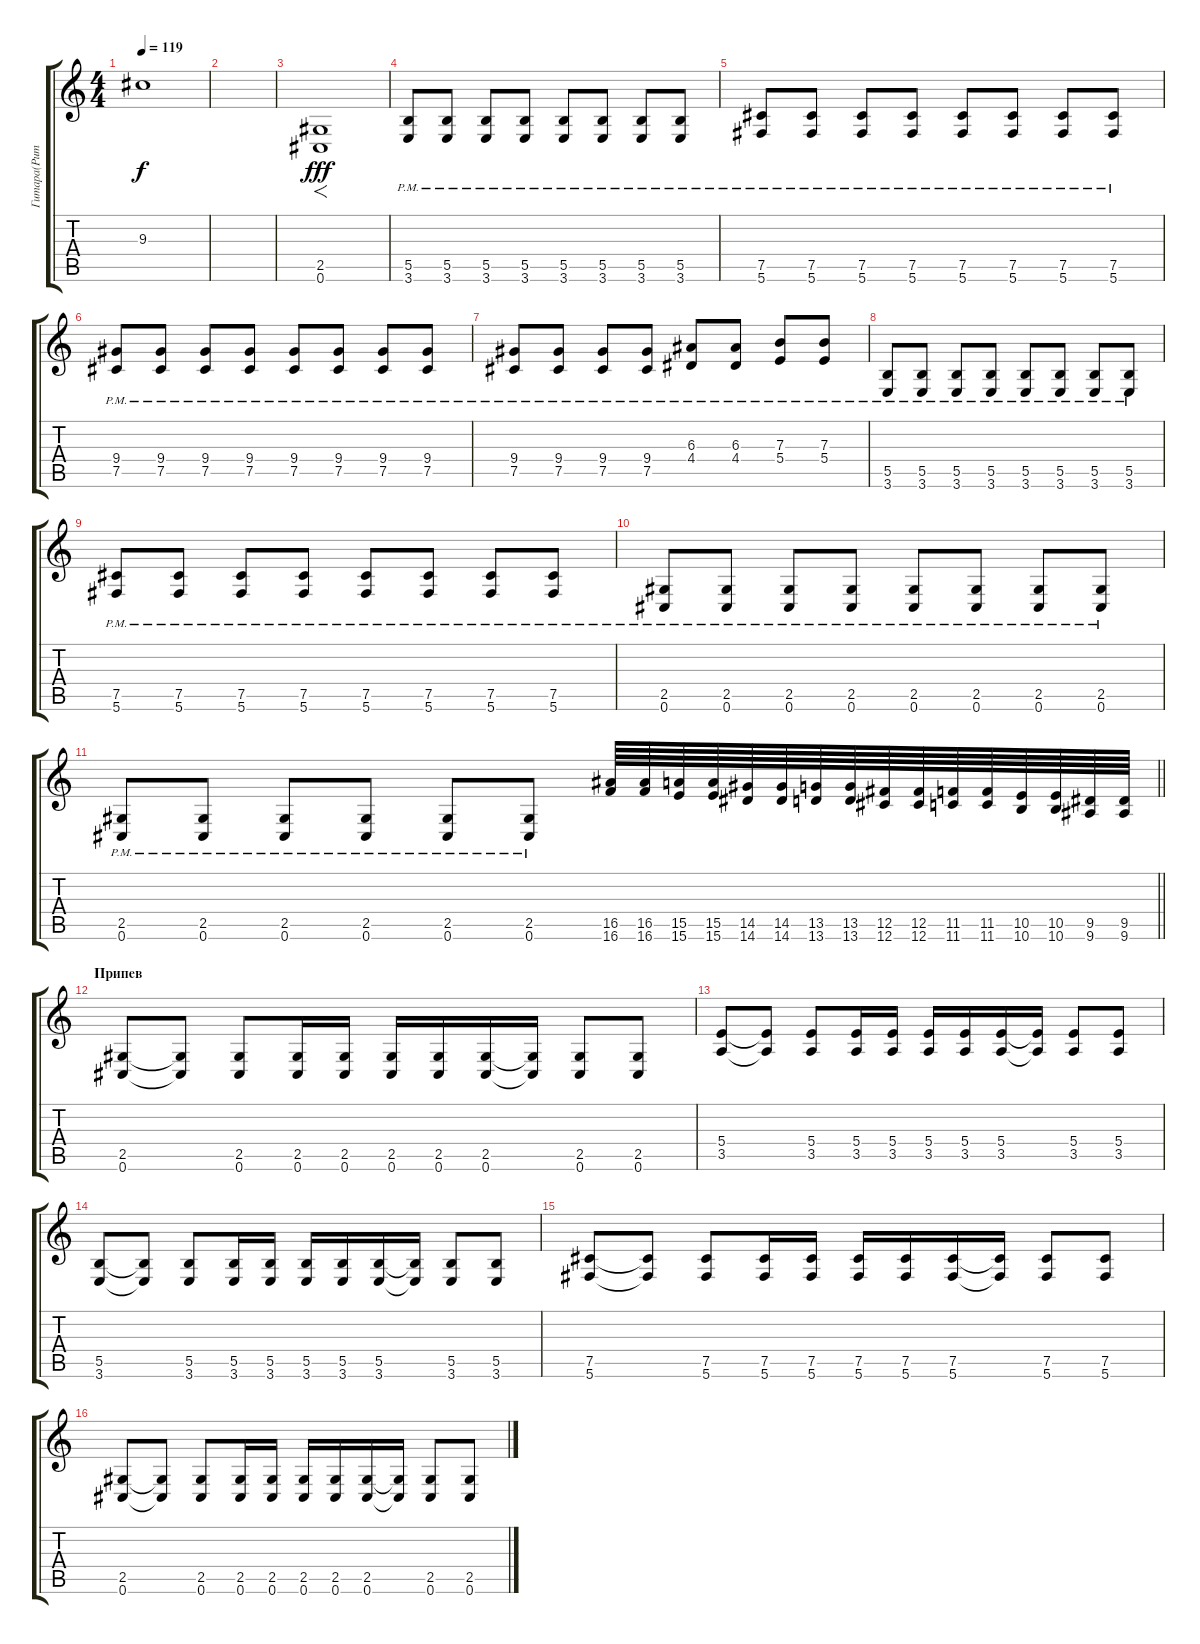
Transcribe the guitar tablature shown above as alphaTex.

\track ("Гитара(Ритм)" "Гитара(Рит") {instrument distortionguitar}
\staff {score tabs}
\tuning (Db4 Ab3 E3 B2 Gb2 Db2) {hide}
\ts (4 4)
\tempo 119
\clef g2
\ks c
9.3{t}.1{dy f} |
|
(2.5 0.6).1{f dy fff volume 13} |
(5.5{pm} 3.6{pm}).8 (5.5{pm} 3.6{pm}).8 (5.5{pm} 3.6{pm}).8 (5.5{pm} 3.6{pm}).8 (5.5{pm} 3.6{pm}).8 (5.5{pm} 3.6{pm}).8 (5.5{pm} 3.6{pm}).8 (5.5{pm} 3.6{pm}).8 |
(7.5{pm} 5.6{pm}).8 (7.5{pm} 5.6{pm}).8 (7.5{pm} 5.6{pm}).8 (7.5{pm} 5.6{pm}).8 (7.5{pm} 5.6{pm}).8 (7.5{pm} 5.6{pm}).8 (7.5{pm} 5.6{pm}).8 (7.5{pm} 5.6{pm}).8 |
(9.4{pm} 7.5{pm}).8 (9.4{pm} 7.5{pm}).8 (9.4{pm} 7.5{pm}).8 (9.4{pm} 7.5{pm}).8 (9.4{pm} 7.5{pm}).8 (9.4{pm} 7.5{pm}).8 (9.4{pm} 7.5{pm}).8 (9.4{pm} 7.5{pm}).8 |
(9.4{pm} 7.5{pm}).8 (9.4{pm} 7.5{pm}).8 (9.4{pm} 7.5{pm}).8 (9.4{pm} 7.5{pm}).8 (6.3{pm} 4.4{pm}).8 (6.3{pm} 4.4{pm}).8 (7.3{pm} 5.4{pm}).8 (7.3{pm} 5.4{pm}).8 |
(5.5{pm} 3.6{pm}).8 (5.5{pm} 3.6{pm}).8 (5.5{pm} 3.6{pm}).8 (5.5{pm} 3.6{pm}).8 (5.5{pm} 3.6{pm}).8 (5.5{pm} 3.6{pm}).8 (5.5{pm} 3.6{pm}).8 (5.5{pm} 3.6{pm}).8 |
(7.5{pm} 5.6{pm}).8 (7.5{pm} 5.6{pm}).8 (7.5{pm} 5.6{pm}).8 (7.5{pm} 5.6{pm}).8 (7.5{pm} 5.6{pm}).8 (7.5{pm} 5.6{pm}).8 (7.5{pm} 5.6{pm}).8 (7.5{pm} 5.6{pm}).8 |
(2.5{pm} 0.6{pm}).8 (2.5{pm} 0.6{pm}).8 (2.5{pm} 0.6{pm}).8 (2.5{pm} 0.6{pm}).8 (2.5{pm} 0.6{pm}).8 (2.5{pm} 0.6{pm}).8 (2.5{pm} 0.6{pm}).8 (2.5{pm} 0.6{pm}).8 |
\barLineRight lightlight
(2.5{pm} 0.6{pm}).8 (2.5{pm} 0.6{pm}).8 (2.5{pm} 0.6{pm}).8 (2.5{pm} 0.6{pm}).8 (2.5{pm} 0.6{pm}).8 (2.5{pm} 0.6{pm}).8 (16.5 16.6).64 (16.5 16.6).64 (15.5 15.6).64 (15.5 15.6).64 (14.5 14.6).64 (14.5 14.6).64 (13.5 13.6).64 (13.5 13.6).64 (12.5 12.6).64 (12.5 12.6).64 (11.5 11.6).64 (11.5 11.6).64 (10.5 10.6).64 (10.5 10.6).64 (9.5 9.6).64 (9.5 9.6).64 |
\section ("" "Припев")
(2.5 0.6).8 (2.5{t} 0.6{t}).8 (2.5 0.6).8 (2.5 0.6).16 (2.5 0.6).16 (2.5 0.6).16 (2.5 0.6).16 (2.5 0.6).16 (2.5{t} 0.6{t}).16 (2.5 0.6).8 (2.5 0.6).8 |
(5.4 3.5).8 (5.4{t} 3.5{t}).8 (5.4 3.5).8 (5.4 3.5).16 (5.4 3.5).16 (5.4 3.5).16 (5.4 3.5).16 (5.4 3.5).16 (5.4{t} 3.5{t}).16 (5.4 3.5).8 (5.4 3.5).8 |
(5.5 3.6).8 (5.5{t} 3.6{t}).8 (5.5 3.6).8 (5.5 3.6).16 (5.5 3.6).16 (5.5 3.6).16 (5.5 3.6).16 (5.5 3.6).16 (5.5{t} 3.6{t}).16 (5.5 3.6).8 (5.5 3.6).8 |
(7.5 5.6).8 (7.5{t} 5.6{t}).8 (7.5 5.6).8 (7.5 5.6).16 (7.5 5.6).16 (7.5 5.6).16 (7.5 5.6).16 (7.5 5.6).16 (7.5{t} 5.6{t}).16 (7.5 5.6).8 (7.5 5.6).8 |
(2.5 0.6).8 (2.5{t} 0.6{t}).8 (2.5 0.6).8 (2.5 0.6).16 (2.5 0.6).16 (2.5 0.6).16 (2.5 0.6).16 (2.5 0.6).16 (2.5{t} 0.6{t}).16 (2.5 0.6).8 (2.5 0.6).8
